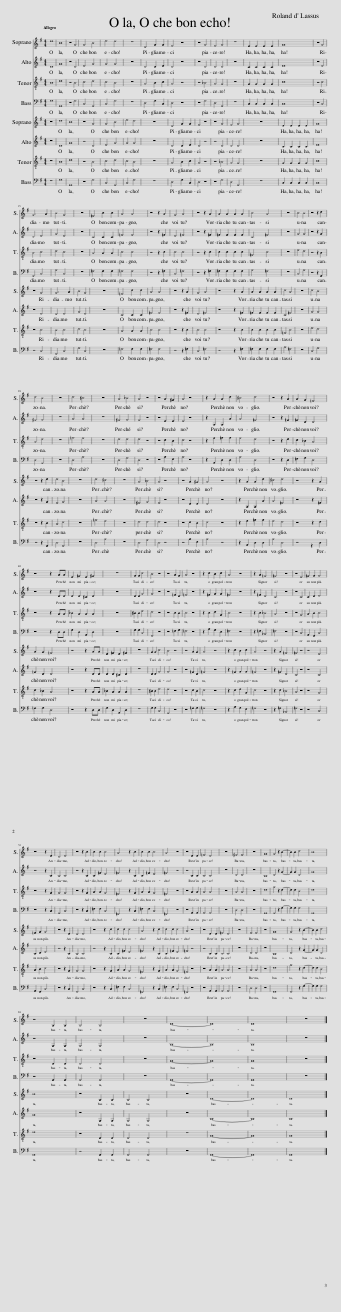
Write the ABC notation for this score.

X:1
%%score 1 2 3 4 5 6 7 8
L:1/8
Q:1/4=132
M:4/4
I:linebreak $
K:G
V:1 treble
V:2 treble
V:3 treble-8
V:4 bass
V:5 treble
V:6 treble
V:7 treble-8
V:8 bass
V:1
 d8 | B8 | z4 G4 | G4 B4 | e4 d4 | %5
 z8 | D4 G2 G2 | F4 z4 | z4 G4 | F4 G4 | %10
 z8 | E2 E2 E2 E2 | G8 | z4 G4 |$ G6 A2 | %15
 B4 G4 | z8 | =F4 c2 c2 | A4 A4 | z4 z2 A2 | %20
 G4 A4 | z4 z2 A2 | A2 A2 A2 A2 | c4 A4 | z8 | %25
 c4 B4 | z4 z2 d2 |$ d4 B4 | z8 | d4 ^c4 | %30
 z8 | A4 _B4 | A4 z4 | z4 A2 ^G2 | A4 z4 | %35
 z2 A2 A2 d2 | ^c4 d4 | z4 z2 A2 | A2 G2 =F4 |$ z4 z2 AA | %40
 E2 =F2 E2 ^F2 | z8 | G2 G2 c4 | B4 z4 | z4 A2 G2 | %45
 A4 z4 | z2 c2 B2 c2 | A4 z4 | z2 A2 =F4 | =F4 z4 | %50
 z4 E4 | =F2 G2 G4 |$ z4 z2 E2 | D4 E4 | z4 z2 c2 | %55
 c2 c2 c4 | A4 z2 c2 | c2 c2 c4 | A4 z4 | z4 E2 E2 | %60
 =F4 E4 | z8 | ^F4 F4 | z8 | G8 | %65
 G4 z2 B2- | B2 B2 d4 | B8 |$ z4 B,2 B,2 | B,4 B,4 | %70
 z8 | D8- | D8 | D8 | z8 |] %75
V:2
 D8 | G8 | z4 D4 | E4 G4 | G4 G4 | %5
 z8 | D4 D2 E2 | D4 z4 | z4 D4 | D4 D4 | %10
 z8 | C2 C2 C2 C2 | E8 | z4 E4 |$ D4 E4 | %15
 G4 E4 | z8 | C4 C2 C2 | =F4 F4 | z4 z2 =F2 | %20
 E4 =F4 | z4 z2 =F2 | =F2 F2 F2 F2 | C4 =F4 | z8 | %25
 G4 G4 | z4 z2 G2 |$ ^F4 G4 | z8 | A4 A4 | %30
 z8 | ^F4 G4 | F4 z4 | z4 E2 E2 | E4 z4 | %35
 z2 A,2 A,2 A2 | A4 =F4 | z4 z2 =F2 | =F2 D2 D4 |$ z4 z2 DD | %40
 D2 D2 ^C2 D2 | z8 | D2 D2 G4 | G4 z4 | z4 =F2 D2 | %45
 =F4 z4 | z2 =F2 G2 G2 | =F4 z4 | z2 =F2 D4 | C4 z4 | %50
 z4 C4 | C2 D2 E4 |$ z4 z2 C2 | B,4 C4 | z4 z2 C2 | %55
 C2 =F2 E4 | =F4 z2 C2 | C2 =F2 E4 | =F4 z4 | z4 C2 C2 | %60
 C4 C4 | z8 | D4 D4 | z8 | B,8 | %65
 D4 z2 G2- | G2 G2 D4 | G8 |$ z4 G,2 G,2 | G,4 G,4 | %70
 z8 | B,8- | B,8 | B,8 | z8 |] %75
V:3
 B8 | d8 | z4 B4 | c4 d4 | c4 B4 | %5
 z8 | A4 B2 c2 | A4 z4 | z4 _B4 | A4 G4 | %10
 z8 | G2 G2 G2 G2 | c8 | z4 c4 |$ B4 c4 | %15
 d4 c4 | z8 | A4 A2 A2 | c4 c4 | z4 z2 c2 | %20
 c4 c4 | z4 z2 c2 | c2 c2 c2 c2 | =F4 c4 | z8 | %25
 e4 d4 | z4 z2 B2 |$ A4 d4 | z8 | =f4 e4 | %30
 z8 | d4 d4 | d4 z4 | z4 c2 B2 | c4 z4 | %35
 z2 e2 =f2 f2 | e4 d4 | z4 z2 d2 | c2 _B2 A4 |$ z4 z2 AA | %40
 _B2 A2 A2 A2 | z8 | ^B2 B2 e4 | d4 z4 | z4 c2 B2 | %45
 c4 z4 | z2 c2 d2 G2 | c4 z4 | z2 c2 _B4 | A4 z4 | %50
 z4 G4 | A2 B2 c4 |$ z4 z2 G2 | G4 G4 | z4 z2 G2 | %55
 A2 A2 G4 | =F4 z2 G2 | A2 A2 G4 | =F4 z4 | z4 A2 A2 | %60
 A4 A4 | z8 | A4 A4 | z8 | d8 | %65
 g4 z2 d2- | d2 d2 B4 | d8 |$ z4 D2 D2 | D4 D4 | %70
 z8 | G8- | G8 | G8 | z8 |] %75
V:4
 G,8 | G,,8 | z4 G,4 | C,4 G,,4 | C,4 G,4 | %5
 z8 | D,4 G,2 C,2 | D,4 z4 | z4 G,4 | D,4 G,,4 | %10
 z8 | C,2 C,2 C,2 C,2 | C,8 | z4 C,4 |$ G,,4 C,4 | %15
 G,4 C,4 | z8 | =F,4 F,2 F,2 | =F,4 F,4 | z4 z2 =F,2 | %20
 C,4 =F,4 | z4 z2 =F,2 | =F,2 F,2 F,2 F,2 | G,4 =F,4 | z8 | %25
 C,4 G,4 | z4 z2 G,,2 |$ D,4 G,,4 | z8 | D,4 A,4 | %30
 z8 | D,4 G,4 | D,4 z4 | z4 A,2 E,2 | A,4 z4 | %35
 z2 A,,2 D,2 D,2 | A,4 D,4 | z4 z2 D,2 | =F,2 G,2 D,4 |$ z4 z2 D,D, | %40
 G,2 D,2 A,,2 D,2 | z8 | G,2 G,2 C,4 | G,,4 z4 | z4 =F,2 G,2 | %45
 =F,4 z4 | z2 A,2 G,2 E,2 | =F,4 z4 | z2 =F,2 _B,,4 | =F,4 z4 | %50
 z4 C,4 | A,,2 G,,2 C,4 |$ z4 z2 C,2 | G,,4 C,4 | z4 z2 C,2 | %55
 =F,2 F,2 C,4 | =F,,4 z2 C,2 | =F,2 F,2 C,4 | =F,,4 z4 | z4 A,,2 A,,2 | %60
 A,,4 A,,4 | z8 | D,4 D,4 | z8 | G,,8 | %65
 G,,4 z2 G,2- | G,2 G,2 G,4 | G,,8 |$ z4 G,,2 G,,2 | G,,4 G,,4 | %70
 z8 | G,,8- | G,,8 | G,,8 | z8 |] %75
V:5
 z8 | d8 | B8 | z4 G4 | G4 B4 | %5
 e4 d4 | z8 | D4 G2 G2 | F4 z4 | z4 G4 | %10
 F4 G4 | z8 | E2 E2 E2 E2 | G8 |$ z4 G4 | %15
 G6 A2 | B4 G4 | z8 | =F4 c2 c2 | A4 A4 | %20
 z4 z2 A2 | G4 A4 | z4 z2 A2 | A2 A2 A2 A2 | c4 A4 | %25
 z8 | c4 B4 |$ z4 z2 d2 | d4 B4 | z8 | %30
 d4 ^c4 | z8 | A4 _B4 | A4 z4 | z4 A2 ^G2 | %35
 A4 z4 | z2 A2 A2 d2 | ^c4 d4 | z4 z2 A2 |$ A2 G2 =F4 | %40
 z4 z2 AA | E2 =F2 E2 ^F2 | z8 | G2 G2 c4 | B4 z4 | %45
 z4 A2 G2 | A4 z4 | z2 c2 B2 c2 | A4 z4 | z2 A2 =F4 | %50
 =F4 z4 | z4 E4 |$ =F2 G2 G4 | z4 z2 E2 | D4 E4 | %55
 z4 z2 c2 | c2 c2 c4 | A4 z2 c2 | c2 c2 c4 | A4 z4 | %60
 z4 E2 E2 | =F4 E4 | z8 | F4 F4 | z8 | %65
 G8 | G4 z2 B2- | B2 B2 d4 |$ B8 | z4 B,2 B,2 | %70
 B,4 B,4 | z8 | D8- | D8 | D8 |] %75
V:6
 z8 | D8 | G8 | z4 D4 | E4 G4 | %5
 G4 G4 | z8 | D4 D2 E2 | D4 z4 | z4 D4 | %10
 D4 D4 | z8 | C2 C2 C2 C2 | E8 |$ z4 E4 | %15
 D4 E4 | G4 E4 | z8 | C4 C2 C2 | =F4 F4 | %20
 z4 z2 =F2 | E4 =F4 | z4 z2 =F2 | =F2 F2 F2 F2 | C4 =F4 | %25
 z8 | G4 G4 |$ z4 z2 G2 | F4 G4 | z8 | %30
 A4 A4 | z8 | ^F4 G4 | F4 z4 | z4 E2 E2 | %35
 E4 z4 | z2 A,2 A,2 A2 | A4 =F4 | z4 z2 =F2 |$ =F2 D2 D4 | %40
 z4 z2 DD | D2 D2 ^C2 D2 | z8 | D2 D2 G4 | G4 z4 | %45
 z4 =F2 D2 | =F4 z4 | z2 =F2 G2 G2 | =F4 z4 | z2 =F2 D4 | %50
 C4 z4 | z4 C4 |$ C2 D2 E4 | z4 z2 C2 | B,4 C4 | %55
 z4 z2 C2 | C2 =F2 E4 | =F4 z2 C2 | C2 =F2 E4 | =F4 z4 | %60
 z4 C2 C2 | C4 C4 | z8 | D4 D4 | z8 | %65
 B,8 | D4 z2 G2- | G2 G2 D4 |$ G8 | z4 G,2 G,2 | %70
 G,4 G,4 | z8 | B,8- | B,8 | B,8 |] %75
V:7
 z8 | B8 | d8 | z4 B4 | c4 d4 | %5
 c4 B4 | z8 | A4 B2 c2 | A4 z4 | z4 _B4 | %10
 A4 G4 | z8 | G2 G2 G2 G2 | c8 |$ z4 c4 | %15
 B4 c4 | d4 c4 | z8 | A4 A2 A2 | c4 c4 | %20
 z4 z2 c2 | c4 c4 | z4 z2 c2 | c2 c2 c2 c2 | =F4 c4 | %25
 z8 | e4 d4 |$ z4 z2 B2 | A4 c4 | z8 | %30
 =f4 e4 | z8 | d4 d4 | d4 z4 | z4 c2 B2 | %35
 c4 z4 | z2 e2 =f2 f2 | e4 d4 | z4 z2 d2 |$ c2 _B2 A4 | %40
 z4 z2 AA | _B2 A2 A2 A2 | z8 | ^B2 B2 e4 | d4 z4 | %45
 z4 c2 B2 | c4 z4 | z2 c2 d2 G2 | c4 z4 | z2 c2 _B4 | %50
 A4 z4 | z4 G4 |$ A2 B2 c4 | z4 z2 G2 | G4 G4 | %55
 z4 z2 G2 | A2 A2 G4 | =F4 z2 G2 | A2 A2 G4 | =F4 z4 | %60
 z4 A2 A2 | A4 A4 | z8 | A4 A4 | z8 | %65
 d8 | g4 z2 d2- | d2 d2 B4 |$ d8 | z4 D2 D2 | %70
 D4 D4 | z8 | G8- | G8 | G8 |] %75
V:8
 z8 | G,8 | G,,8 | z4 G,4 | C,4 G,,4 | %5
 C,4 G,4 | z8 | D,4 G,2 C,2 | D,4 z4 | z4 G,4 | %10
 D,4 G,,4 | z8 | C,2 C,2 C,2 C,2 | C,8 |$ z4 C,4 | %15
 G,,4 C,4 | G,4 C,4 | z8 | =F,4 F,2 F,2 | =F,4 F,4 | %20
 z4 z2 =F,2 | C,4 =F,4 | z4 z2 =F,2 | =F,2 F,2 F,2 F,2 | A,4 =F,4 | %25
 z8 | C,4 G,4 |$ z4 z2 G,,2 | D,4 G,,4 | z8 | %30
 D,4 A,4 | z8 | D,4 G,4 | D,4 z4 | z4 A,2 E,2 | %35
 A,4 z4 | z2 A,,2 D,2 D,2 | A,4 D,4 | z4 z2 D,2 |$ =F,2 G,2 D,4 | %40
 z4 z2 D,D, | G,2 D,2 A,,2 D,2 | z8 | G,2 G,2 C,4 | G,,4 z4 | %45
 z4 =F,2 G,2 | =F,4 z4 | z2 A,2 G,2 E,2 | =F,4 z4 | z2 =F,2 _B,,4 | %50
 =F,4 z4 | z4 C,4 |$ A,,2 G,,2 C,4 | z4 z2 C,2 | G,,4 C,4 | %55
 z4 z2 C,2 | =F,2 F,2 C,4 | =F,,4 z2 C,2 | =F,2 F,2 C,4 | =F,,4 z4 | %60
 z4 A,,2 A,,2 | A,,4 A,,4 | z8 | D,4 D,4 | z8 | %65
 G,,8 | G,,4 z2 G,2- | G,2 G,2 G,4 |$ G,,8 | z4 G,,2 G,,2 | %70
 G,,4 G,,4 | z8 | G,,8- | G,,8 | G,,8 |] %75
